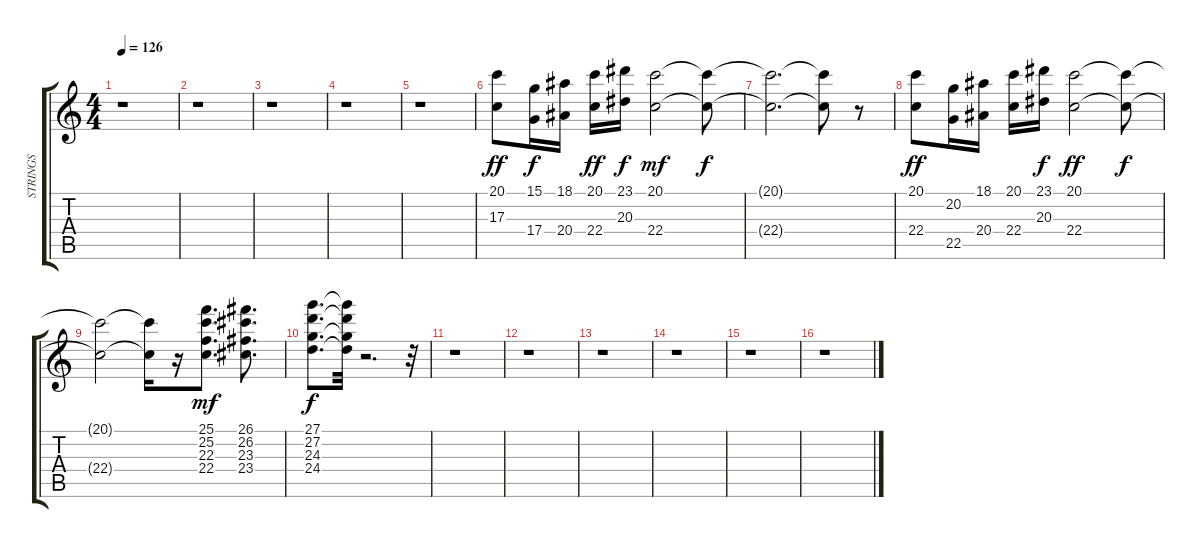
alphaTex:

\track ("STRINGS" "STRINGS") {instrument stringensemble1}
\staff {score tabs}
\tuning (E4 B3 G3 D3 A2 E2) {hide}
\ts (4 4)
\tempo 126
\clef g2
\ks c
r.1{dy ff instrument stringensemble1} |
r.1 |
r.1 |
r.1 |
r.1 |
(20.1 17.3).8 (15.1 17.4).16{dy f} (18.1 20.4).16 (20.1 22.4).16{dy ff} (23.1 20.3).16{dy f} (20.1 22.4).2{dy mf} (20.1{t} 22.4{t}).8{dy f} |
(20.1{t} 22.4{t}).2{d} (20.1{t} 22.4{t}).8 r.8 |
(20.1 22.4).8{dy ff} (20.2 22.5).16 (18.1 20.4).16 (20.1 22.4).16 (23.1 20.3).16{dy f} (20.1 22.4).2{dy ff} (20.1{t} 22.4{t}).8{dy f} |
(20.1{t} 22.4{t}).2 (20.1{t} 22.4{t}).16 r.16 (25.1 25.2 22.3 22.4).8{d dy mf} (26.1 26.2 23.3 23.4).8{d} |
(27.1 27.2 24.3 24.4).8{d dy f} (27.1{t} 27.2{t} 24.3{t} 24.4{t}).32 r.2{d} r.32 |
r.1 |
r.1 |
r.1 |
r.1 |
r.1 |
r.1
